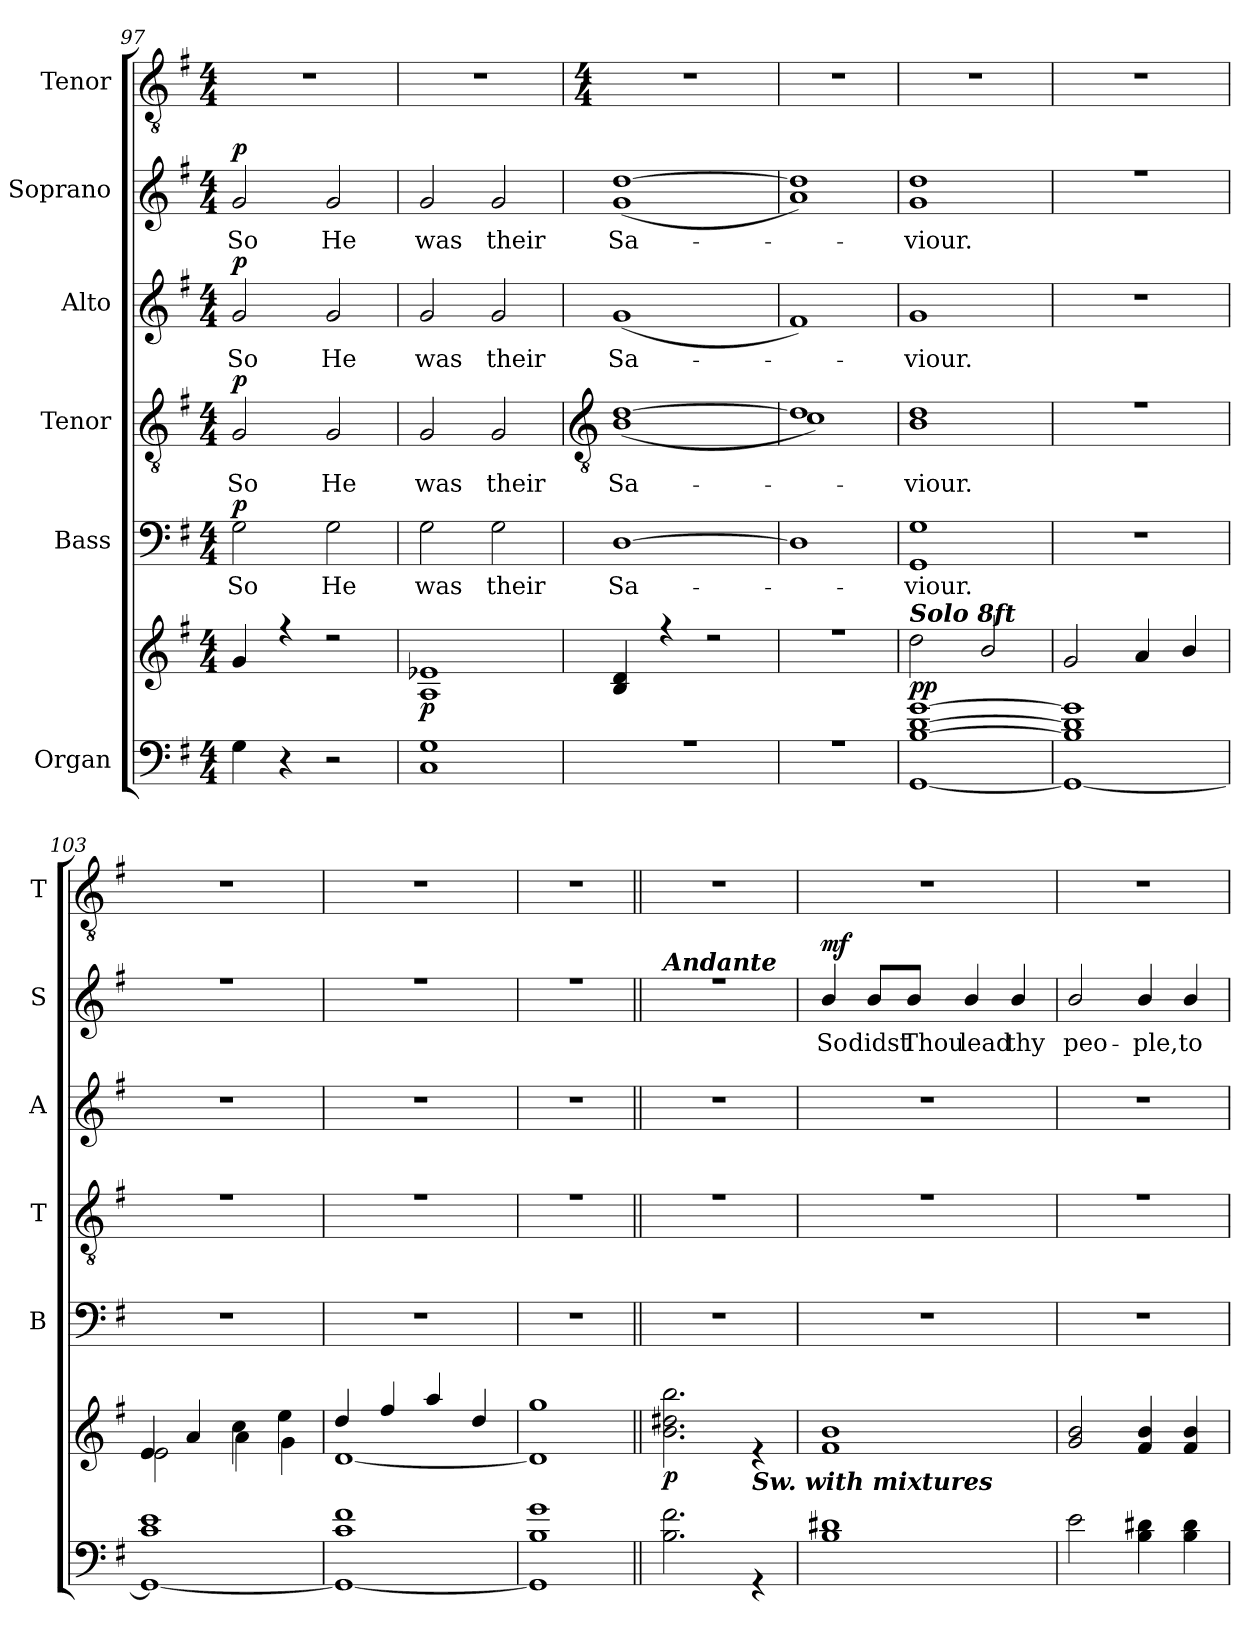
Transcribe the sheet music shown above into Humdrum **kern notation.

**kern	**kern	**dynam	**kern	**text	**dynam	**kern	**text	**dynam	**kern	**text	**dynam	**kern	**text	**dynam	**kern
*part6	*part6	*part6	*part5	*part5	*part5	*part4	*part4	*part4	*part3	*part3	*part3	*part2	*part2	*part2	*part1
*staff7	*staff6	*staff6/7	*staff5	*staff5	*staff5	*staff4	*staff4	*staff4	*staff3	*staff3	*staff3	*staff2	*staff2	*staff2	*staff1
*I"Organ	*	*	*I"Bass	*	*	*I"Tenor	*	*	*I"Alto	*	*	*I"Soprano	*	*	*I"Tenor
*	*	*	*I'B	*	*	*I'T	*	*	*I'A	*	*	*I'S	*	*	*I'T
*clefF4	*clefG2	*	*clefF4	*	*	*clefGv2	*	*	*clefG2	*	*	*clefG2	*	*	*clefGv2
*k[f#]	*k[f#]	*	*k[f#]	*	*	*k[f#]	*	*	*k[f#]	*	*	*k[f#]	*	*	*k[f#]
*G:	*G:	*	*G:	*	*	*G:	*	*	*G:	*	*	*G:	*	*	*G:
*M4/4	*M4/4	*	*M4/4	*	*	*M4/4	*	*	*M4/4	*	*	*M4/4	*	*	*M4/4
=97	=97	=97	=97	=97	=97	=97	=97	=97	=97	=97	=97	=97	=97	=97	=97
*	*^	*	*	*	*	*	*	*	*	*	*	*	*	*	*
!	!	!	!	!	!LO:LY:b	!LO:DY:b	!	!LO:LY:b	!LO:DY:b	!	!LO:LY:b	!LO:DY:b	!	!LO:LY:b	!LO:DY:b	!
4G	4g/	1ryy	.	2G	So	p	2G	So	p	2g	So	p	2g	So	p	1r
4r	4r	.	.	.	.	.	.	.	.	.	.	.	.	.	.	.
!	!	!	!	!	!LO:LY:b	!	!	!LO:LY:b	!	!	!LO:LY:b	!	!	!LO:LY:b	!	!
2r	2r	.	.	2G	He	.	2G	He	.	2g	He	.	2g	He	.	.
=98	=98	=98	=98	=98	=98	=98	=98	=98	=98	=98	=98	=98	=98	=98	=98	=98
!	!	!	!LO:DY:b	!	!LO:LY:b	!	!	!LO:LY:b	!	!	!LO:LY:b	!	!	!LO:LY:b	!	!
1C 1G	1e-X/	1A\	p	2G	was	.	2G	was	.	2g	was	.	2g	was	.	1r
!	!	!	!	!	!LO:LY:b	!	!	!LO:LY:b	!	!	!LO:LY:b	!	!	!LO:LY:b	!	!
.	.	.	.	2G	their	.	2G	their	.	2g	their	.	2g	their	.	.
!!LO:LB:g=z
=99	=99	=99	=99	=99	=99	=99	=99	=99	=99	=99	=99	=99	=99	=99	=99	=99
*	*	*	*	*	*	*	*clefGv2	*	*	*	*	*	*	*	*	*
*	*	*	*	*	*	*	*	*	*	*	*	*	*	*	*	*M4/4
*^	*	*	*	*	*	*	*	*	*	*	*	*	*	*	*	*
!	!	!	!	!	!	!LO:LY:b	!	!	!LO:LY:b	!	!	!LO:LY:b	!	!	!LO:LY:b	!	!
*	*	*	*	*	*	*	*	*^	*	*	*	*	*	*^	*	*	*
1r	1ryy	4B/ 4d/	1ryy	.	[1D	Sa-	.	[1d/	(<1B\	Sa-	.	(<1g	Sa-	.	[1dd/	(<1g\	Sa-	.	1r
.	.	4r	.	.	.	.	.	.	.	.	.	.	.	.	.	.	.	.	.
.	.	2r	.	.	.	.	.	.	.	.	.	.	.	.	.	.	.	.	.
=100	=100	=100	=100	=100	=100	=100	=100	=100	=100	=100	=100	=100	=100	=100	=100	=100	=100	=100	=100
1r	1ryy	1r	1ryy	.	1D]	.	.	1d/]	1c\)	.	.	1f#)	.	.	1dd/]	1a\)	.	.	1r
=101	=101	=101	=101	=101	=101	=101	=101	=101	=101	=101	=101	=101	=101	=101	=101	=101	=101	=101	=101
!	!	!LO:TX:a:Bi:t=Solo 8ft	!	!	!	!	!	!	!	!	!	!	!	!	!	!	!	!	!
!	!	!	!	!LO:DY:a=2	!	!LO:LY:b	!	!	!	!LO:LY:b	!	!	!LO:LY:b	!	!	!	!LO:LY:b	!	!
[1B/ [1d/ [1g/	[1GG\	2dd\	1ryy	pp	1GG 1G	viour.	.	1d/	1B\	viour.	.	1g	viour.	.	1dd/	1g\	viour.	.	1r
.	.	2b/	.	.	.	.	.	.	.	.	.	.	.	.	.	.	.	.	.
=102	=102	=102	=102	=102	=102	=102	=102	=102	=102	=102	=102	=102	=102	=102	=102	=102	=102	=102	=102
1B/] 1d/] 1g/]	1GG\_	2g/	1ryy	.	1r	.	.	1r	1ryy	.	.	1r	.	.	1r	1ryy	.	.	1r
.	.	4a/	.	.	.	.	.	.	.	.	.	.	.	.	.	.	.	.	.
.	.	4b/	.	.	.	.	.	.	.	.	.	.	.	.	.	.	.	.	.
=103	=103	=103	=103	=103	=103	=103	=103	=103	=103	=103	=103	=103	=103	=103	=103	=103	=103	=103	=103
1c/ 1e/	1GG\_	4e/	2e\	.	1r	.	.	1r	1ryy	.	.	1r	.	.	1r	1ryy	.	.	1r
.	.	4a/	.	.	.	.	.	.	.	.	.	.	.	.	.	.	.	.	.
.	.	4cc\	4a\	.	.	.	.	.	.	.	.	.	.	.	.	.	.	.	.
.	.	4ee\	4g\	.	.	.	.	.	.	.	.	.	.	.	.	.	.	.	.
=104	=104	=104	=104	=104	=104	=104	=104	=104	=104	=104	=104	=104	=104	=104	=104	=104	=104	=104	=104
1c/ 1f#/	1GG\_	4dd/	[1d\	.	1r	.	.	1r	1ryy	.	.	1r	.	.	1r	1ryy	.	.	1r
.	.	4ff#/	.	.	.	.	.	.	.	.	.	.	.	.	.	.	.	.	.
.	.	4aa/	.	.	.	.	.	.	.	.	.	.	.	.	.	.	.	.	.
.	.	4dd/	.	.	.	.	.	.	.	.	.	.	.	.	.	.	.	.	.
=105	=105	=105	=105	=105	=105	=105	=105	=105	=105	=105	=105	=105	=105	=105	=105	=105	=105	=105	=105
1B/ 1g/	1GG\]	1gg/	1d\]	.	1r	.	.	1r	1ryy	.	.	1r	.	.	1r	1ryy	.	.	1r
=106||	=106||	=106||	=106||	=106||	=106||	=106||	=106||	=106||	=106||	=106||	=106||	=106||	=106||	=106||	=106||	=106||	=106||	=106||	=106||
!	!	!	!	!	!	!	!	!	!	!	!	!	!	!	!LO:TX:a:Bi:t=Andante	!	!	!	!
!	!	!	!	!LO:DY:b	!	!	!	!	!	!	!	!	!	!	!	!	!	!	!
1ryy	2.B\ 2.f#\	1ryy	2.b\ 2.dd#X\ 2.bb\	p	1r	.	.	1r	1ryy	.	.	1r	.	.	1r	1ryy	.	.	1r
!	!	!	!LO:TX:b:Bi:t=Sw. with mixtures	!	!	!	!	!	!	!	!	!	!	!	!	!	!	!	!
.	4r	.	4r	.	.	.	.	.	.	.	.	.	.	.	.	.	.	.	.
=107	=107	=107	=107	=107	=107	=107	=107	=107	=107	=107	=107	=107	=107	=107	=107	=107	=107	=107	=107
!	!	!	!	!	!	!	!	!	!	!	!	!	!	!	!	!	!LO:LY:b	!LO:DY:b	!
1ryy	1B\ 1d#X\	1f#/ 1b/	1ryy	.	1r	.	.	1r	1ryy	.	.	1r	.	.	4b/	1ryy	So	mf	1r
!	!	!	!	!	!	!	!	!	!	!	!	!	!	!	!	!	!LO:LY:b	!	!
.	.	.	.	.	.	.	.	.	.	.	.	.	.	.	8b/L	.	didst	.	.
!	!	!	!	!	!	!	!	!	!	!	!	!	!	!	!	!	!LO:LY:b	!	!
.	.	.	.	.	.	.	.	.	.	.	.	.	.	.	8b/J	.	Thou	.	.
!	!	!	!	!	!	!	!	!	!	!	!	!	!	!	!	!	!LO:LY:b	!	!
.	.	.	.	.	.	.	.	.	.	.	.	.	.	.	4b/	.	lead	.	.
!	!	!	!	!	!	!	!	!	!	!	!	!	!	!	!	!	!LO:LY:b	!	!
.	.	.	.	.	.	.	.	.	.	.	.	.	.	.	4b/	.	thy	.	.
=108	=108	=108	=108	=108	=108	=108	=108	=108	=108	=108	=108	=108	=108	=108	=108	=108	=108	=108	=108
!	!	!	!	!	!	!	!	!	!	!	!	!	!	!	!	!	!LO:LY:b	!	!
1ryy	2e\	2g/ 2b/	1ryy	.	1r	.	.	1r	1ryy	.	.	1r	.	.	2b/	1ryy	peo-	.	1r
!	!	!	!	!	!	!	!	!	!	!	!	!	!	!	!	!	!LO:LY:b	!	!
.	4B\ 4d#X\	4f#/ 4b/	.	.	.	.	.	.	.	.	.	.	.	.	4b/	.	-ple,	.	.
!	!	!	!	!	!	!	!	!	!	!	!	!	!	!	!	!	!LO:LY:b	!	!
.	4B\ 4d#\	4f#/ 4b/	.	.	.	.	.	.	.	.	.	.	.	.	4b/	.	to	.	.
*v	*v	*	*	*	*	*	*	*v	*v	*	*	*	*	*	*v	*v	*	*	*
*	*v	*v	*	*	*	*	*	*	*	*	*	*	*	*	*	*
=	=	=	=	=	=	=	=	=	=	=	=	=	=	=	=
*-	*-	*-	*-	*-	*-	*-	*-	*-	*-	*-	*-	*-	*-	*-	*-
